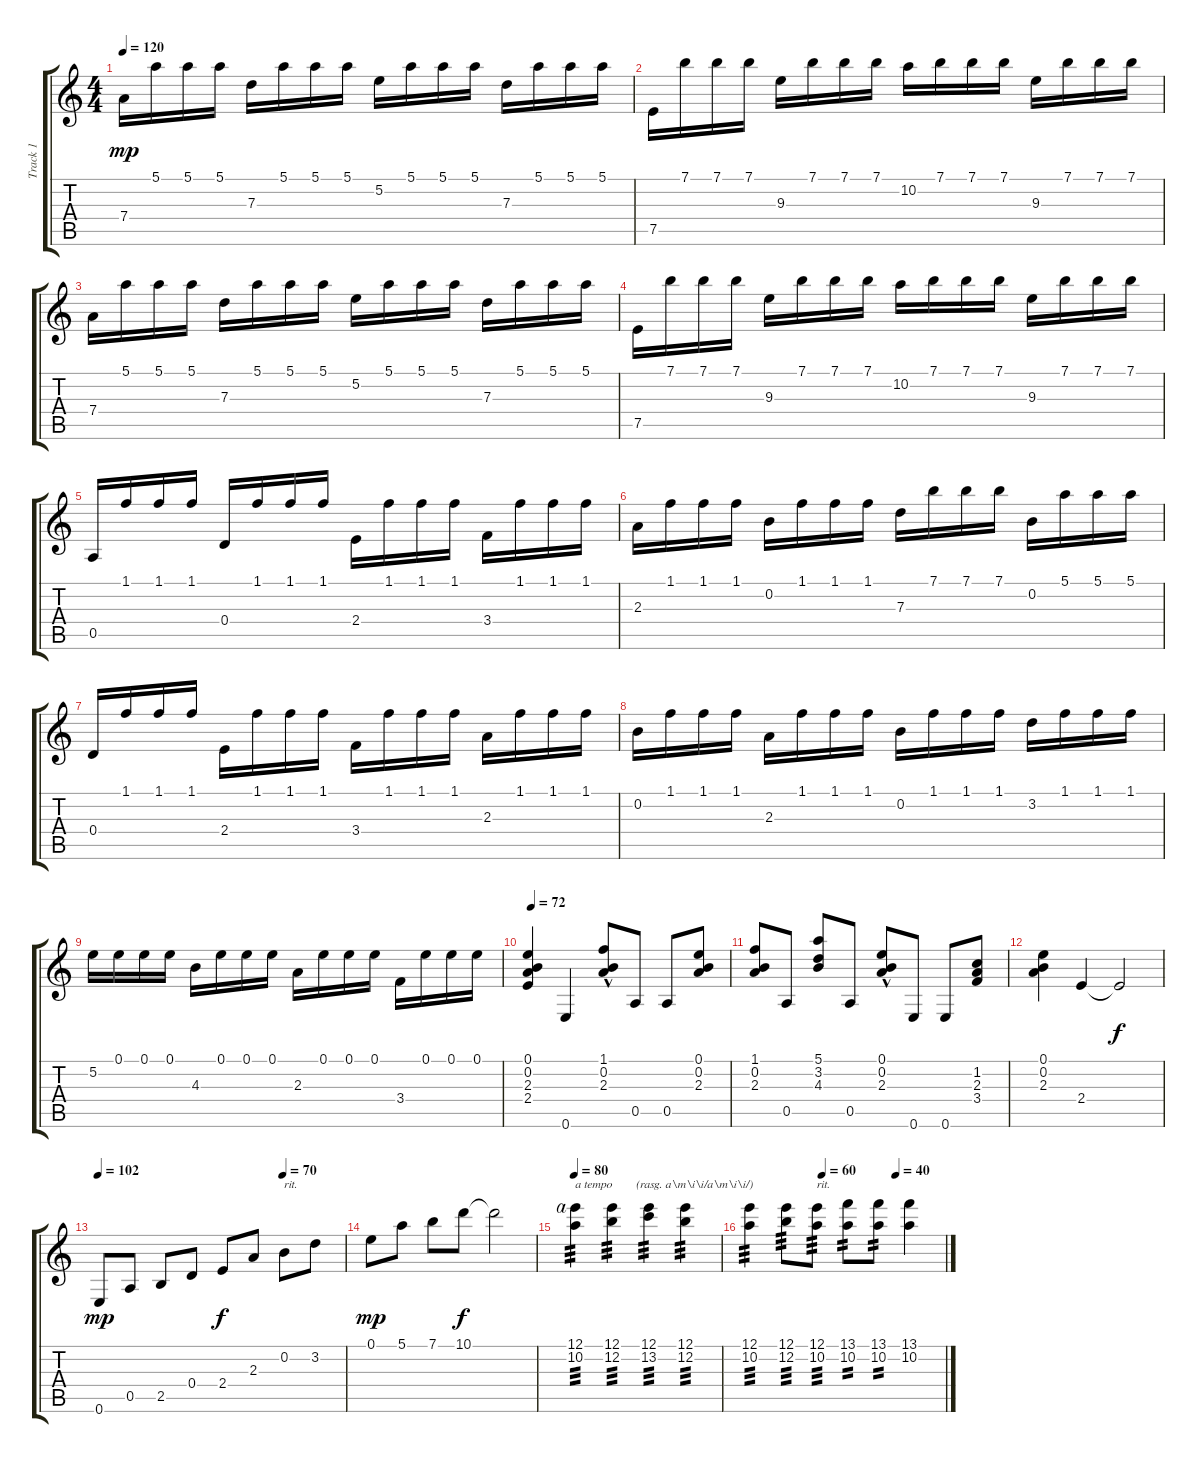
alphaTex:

\track ("Track 1" "Track 1") {instrument acousticguitarnylon}
\staff {score tabs}
\tuning (E4 B3 G3 D3 A2 E2) {hide}
\ts (4 4)
\tempo 120
\clef g2
\ks c
7.4.16{dy mp} 5.1.16 5.1.16 5.1.16 7.3.16 5.1.16 5.1.16 5.1.16 5.2.16 5.1.16 5.1.16 5.1.16 7.3.16 5.1.16 5.1.16 5.1.16 |
7.5.16 7.1.16 7.1.16 7.1.16 9.3.16 7.1.16 7.1.16 7.1.16 10.2.16 7.1.16 7.1.16 7.1.16 9.3.16 7.1.16 7.1.16 7.1.16 |
7.4.16 5.1.16 5.1.16 5.1.16 7.3.16 5.1.16 5.1.16 5.1.16 5.2.16 5.1.16 5.1.16 5.1.16 7.3.16 5.1.16 5.1.16 5.1.16 |
7.5.16 7.1.16 7.1.16 7.1.16 9.3.16 7.1.16 7.1.16 7.1.16 10.2.16 7.1.16 7.1.16 7.1.16 9.3.16 7.1.16 7.1.16 7.1.16 |
0.5.16 1.1.16 1.1.16 1.1.16 0.4.16 1.1.16 1.1.16 1.1.16 2.4.16 1.1.16 1.1.16 1.1.16 3.4.16 1.1.16 1.1.16 1.1.16 |
2.3.16 1.1.16 1.1.16 1.1.16 0.2.16 1.1.16 1.1.16 1.1.16 7.3.16 7.1.16 7.1.16 7.1.16 0.2.16 5.1.16 5.1.16 5.1.16 |
0.4.16 1.1.16 1.1.16 1.1.16 2.4.16 1.1.16 1.1.16 1.1.16 3.4.16 1.1.16 1.1.16 1.1.16 2.3.16 1.1.16 1.1.16 1.1.16 |
0.2.16 1.1.16 1.1.16 1.1.16 2.3.16 1.1.16 1.1.16 1.1.16 0.2.16 1.1.16 1.1.16 1.1.16 3.2.16 1.1.16 1.1.16 1.1.16 |
5.2.16 0.1.16 0.1.16 0.1.16 4.3.16 0.1.16 0.1.16 0.1.16 2.3.16 0.1.16 0.1.16 0.1.16 3.4.16 0.1.16 0.1.16 0.1.16 |
\tempo 72
(0.1 0.2 2.3 2.4).4 0.6.4 (1.1{hac} 0.2{hac} 2.3{hac}).8 0.5.8 0.5.8 (0.1 0.2 2.3).8 |
(1.1 0.2 2.3).8 0.5.8 (5.1 3.2 4.3).8 0.5.8 (0.1{hac} 0.2{hac} 2.3{hac}).8 0.6.8 0.6.8 (1.2 2.3 3.4).8 |
(0.1 0.2 2.3).4 2.4.4 2.4{t}.2{dy f} |
\tempo 102
\tempo (70 0.75)
0.6.8{dy mp} 0.5.8 2.5.8 0.4.8 2.4.8{dy f} 2.3.8 0.2.8{txt "rit."} 3.2.8 |
0.1.8{dy mp} 5.1.8 7.1.8 10.1.8{dy f} 10.1{t}.2 |
\tempo 80
(12.1{rf 4} 10.2).4{txt "a tempo        (rasg. a\\m\\i\\i/a\\m\\i\\i/)" tp 3} (12.1 12.2).4{tp 3} (12.1 13.2).4{tp 3} (12.1 12.2).4{tp 3} |
\tempo (60 0.375)
\tempo (40 0.75)
(12.1 10.2).4{tp 3} (12.1 12.2).8{tp 3} (12.1 10.2).8{txt "rit." tp 3} (13.1 10.2).8{tp 2} (13.1 10.2).8{tp 2} (13.1 10.2).4
